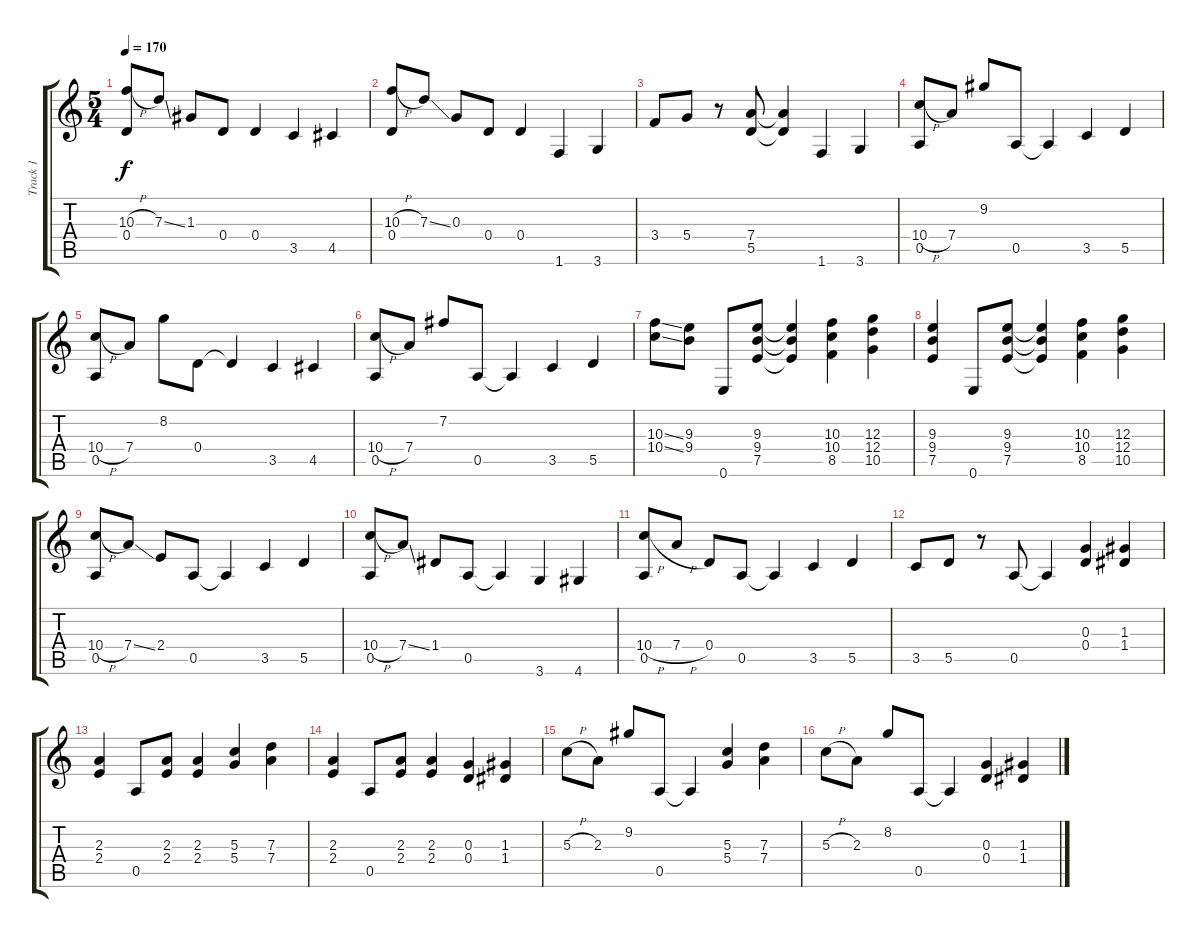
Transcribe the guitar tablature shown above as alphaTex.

\track ("Track 1" "Track 1") {instrument acousticguitarsteel}
\staff {score tabs}
\tuning (E4 B3 G3 D3 A2 E2) {hide}
\ts (5 4)
\tempo 170
\clef g2
\ks c
(10.3{h} 0.4).8{dy f} 7.3{ss}.8 1.3.8 0.4.8 0.4.4 3.5.4 4.5.4 |
(10.3{h} 0.4).8 7.3{ss}.8 0.3.8 0.4.8 0.4.4 1.6.4 3.6.4 |
3.4.8 5.4.8 r.8 (7.4 5.5).8 (7.4{t} 5.5{t}).4 1.6.4 3.6.4 |
(10.4{h} 0.5).8 7.4.8 9.2.8 0.5.8 0.5{t}.4 3.5.4 5.5.4 |
(10.4{h} 0.5).8 7.4.8 8.2.8 0.4.8 0.4{t}.4 3.5.4 4.5.4 |
(10.4{h} 0.5).8 7.4.8 7.2.8 0.5.8 0.5{t}.4 3.5.4 5.5.4 |
(10.3{ss} 10.4{ss}).8 (9.3 9.4).8 0.6.8 (9.3 9.4 7.5).8 (9.3{t} 9.4{t} 7.5{t}).4 (10.3 10.4 8.5).4 (12.3 12.4 10.5).4 |
(9.3 9.4 7.5).4 0.6.8 (9.3 9.4 7.5).8 (9.3{t} 9.4{t} 7.5{t}).4 (10.3 10.4 8.5).4 (12.3 12.4 10.5).4 |
(10.4{h} 0.5).8 7.4{ss}.8 2.4.8 0.5.8 0.5{t}.4 3.5.4 5.5.4 |
(10.4{h} 0.5).8 7.4{ss}.8 1.4.8 0.5.8 0.5{t}.4 3.6.4 4.6.4 |
(10.4{h} 0.5).8 7.4{h}.8 0.4.8 0.5.8 0.5{t}.4 3.5.4 5.5.4 |
3.5.8 5.5.8 r.8 0.5.8 0.5{t}.4 (0.3 0.4).4 (1.3 1.4).4 |
(2.3 2.4).4 0.5.8 (2.3 2.4).8 (2.3 2.4).4 (5.3 5.4).4 (7.3 7.4).4 |
(2.3 2.4).4 0.5.8 (2.3 2.4).8 (2.3 2.4).4 (0.3 0.4).4 (1.3 1.4).4 |
5.3{h}.8 2.3.8 9.2.8 0.5.8 0.5{t}.4 (5.3 5.4).4 (7.3 7.4).4 |
5.3{h}.8 2.3.8 8.2.8 0.5.8 0.5{t}.4 (0.3 0.4).4 (1.3 1.4).4
